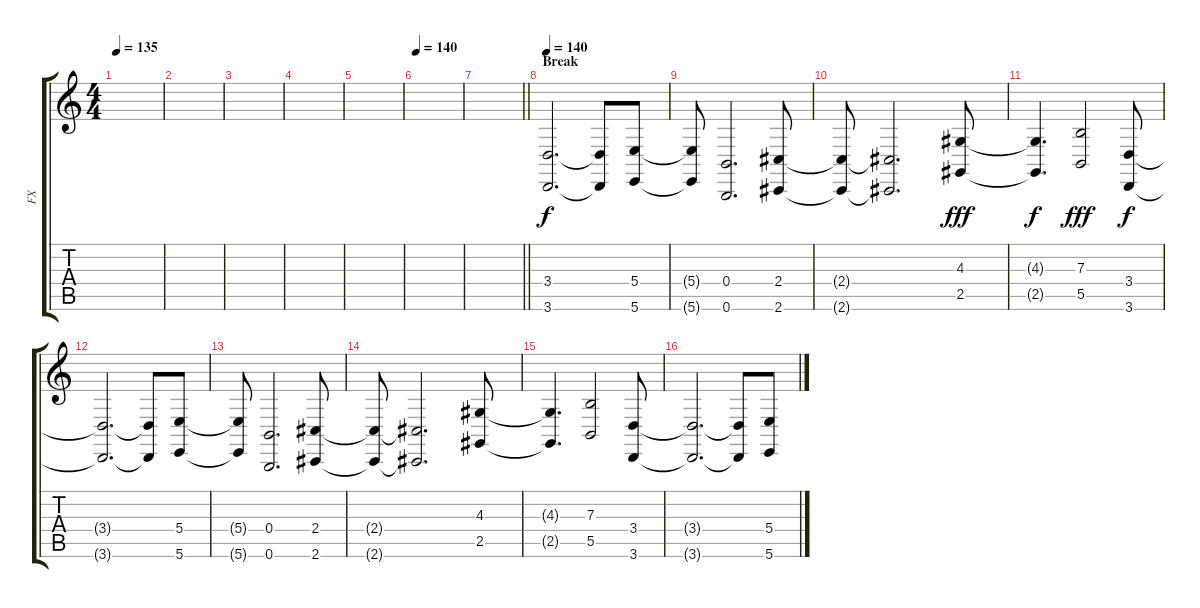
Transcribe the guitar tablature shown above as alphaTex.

\track ("FX" "FX") {instrument acousticgrandpiano}
\staff {score tabs}
\tuning (Db4 Ab3 E3 B2 Gb2 B1) {hide}
\ts (4 4)
\tempo 135
\clef g2
\ks c
|
|
|
|
|
\tempo 140
|
\barLineRight lightlight
|
\section ("" "Break")
\tempo 140
(3.4 3.6).2{d} (3.4{t} 3.6{t}).8 (5.4 5.6).8 |
(5.4{t} 5.6{t}).8 (0.4 0.6).2{d} (2.4 2.6).8 |
(2.4{t} 2.6{t}).8 (2.4{t} 2.6{t}).2{d} (4.3 2.5).8{dy fff} |
(4.3{t} 2.5{t}).4{d dy f} (7.3 5.5).2{dy fff} (3.4 3.6).8{dy f} |
(3.4{t} 3.6{t}).2{d} (3.4{t} 3.6{t}).8 (5.4 5.6).8 |
(5.4{t} 5.6{t}).8 (0.4 0.6).2{d} (2.4 2.6).8 |
(2.4{t} 2.6{t}).8 (2.4{t} 2.6{t}).2{d} (4.3 2.5).8 |
(4.3{t} 2.5{t}).4{d} (7.3 5.5).2 (3.4 3.6).8 |
(3.4{t} 3.6{t}).2{d} (3.4{t} 3.6{t}).8 (5.4 5.6).8
